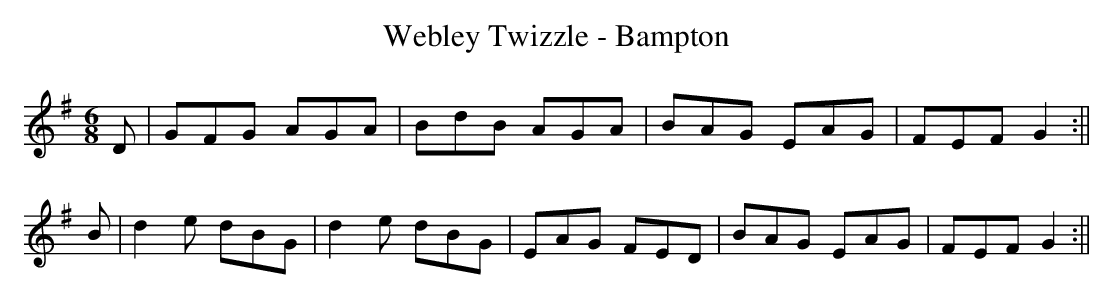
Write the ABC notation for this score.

X:1
T:Webley Twizzle - Bampton
M:6/8
L:1/8
K:G
D|GFG AGA|BdB AGA|BAG EAG|FEF G2:||
B|d2 e dBG|d2 e dBG|EAG FED|BAG EAG|FEF G2:||
